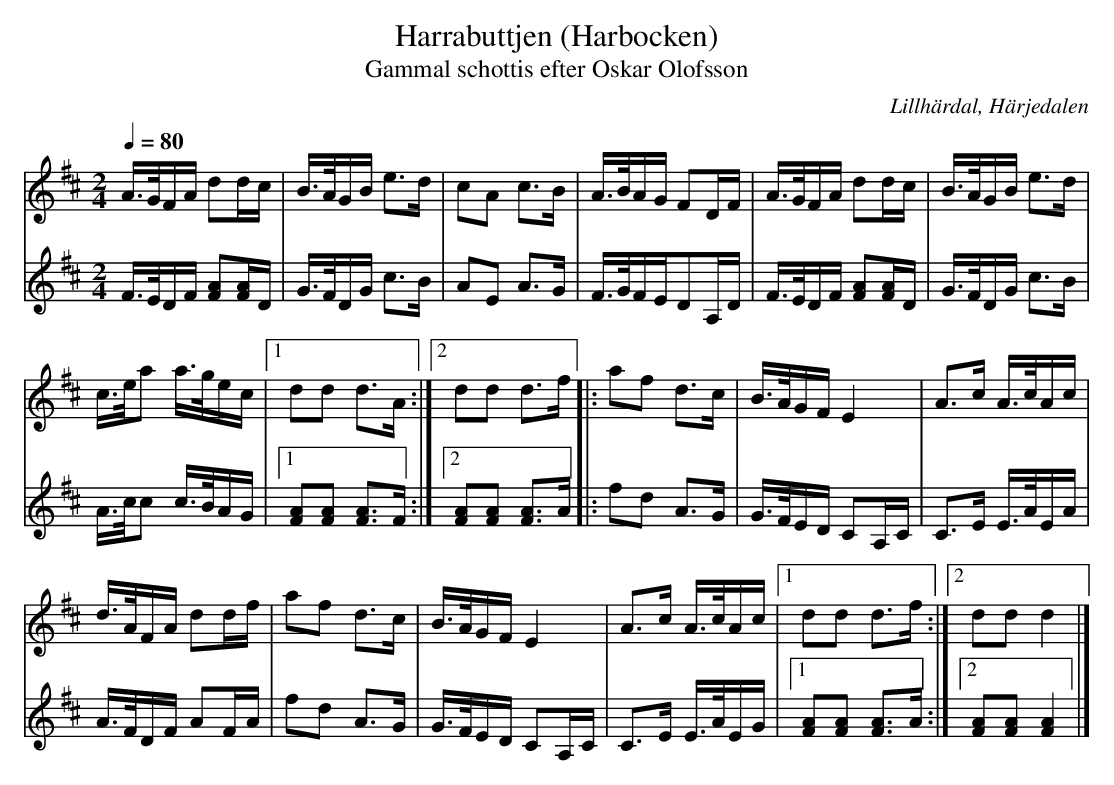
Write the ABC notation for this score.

X:1
T:Harrabuttjen (Harbocken)
T:Gammal schottis efter Oskar Olofsson
O:Lillhärdal, Härjedalen
M:2/4
Q:1/4=80
L:1/16
K:D
V:1
A>GFA d2dc|B>AGB e3d|c2A2 c3B|A>BAG F2DF|A>GFA d2dc|B>AGB e3d|!
c>ea2 a>gec|[1d2d2 d3A:|[2d2d2 d3f|:a2f2 d3c|B>AGF E4|A3c A>cAc|!
d>AFA d2df|a2f2 d3c|B>AGF E4|A3c A>cAc|[1d2d2 d3f:|[2d2d2 d4|]
V:2
F>EDF [F2A2][FA]D|G>FDG c3B|A2E2 A3G|F>GFED2A,D|F>EDF  [F2A2][FA]D|G>FDG c3B|!
A>cc2 c>BAG|[1[F2A2][F2A2] [F3A3]F:|[2[F2A2][F2A2] [F3A3]A|:f2d2 A3G|G>FED C2A,C|C3E E>AEA|!
A>FDF A2FA|f2d2 A3G|G>FED C2A,C|C3E E>AEG|[1[F2A2][F2A2] [F3A3]A:|2[F2A2][F2A2] [F4A4]|]
